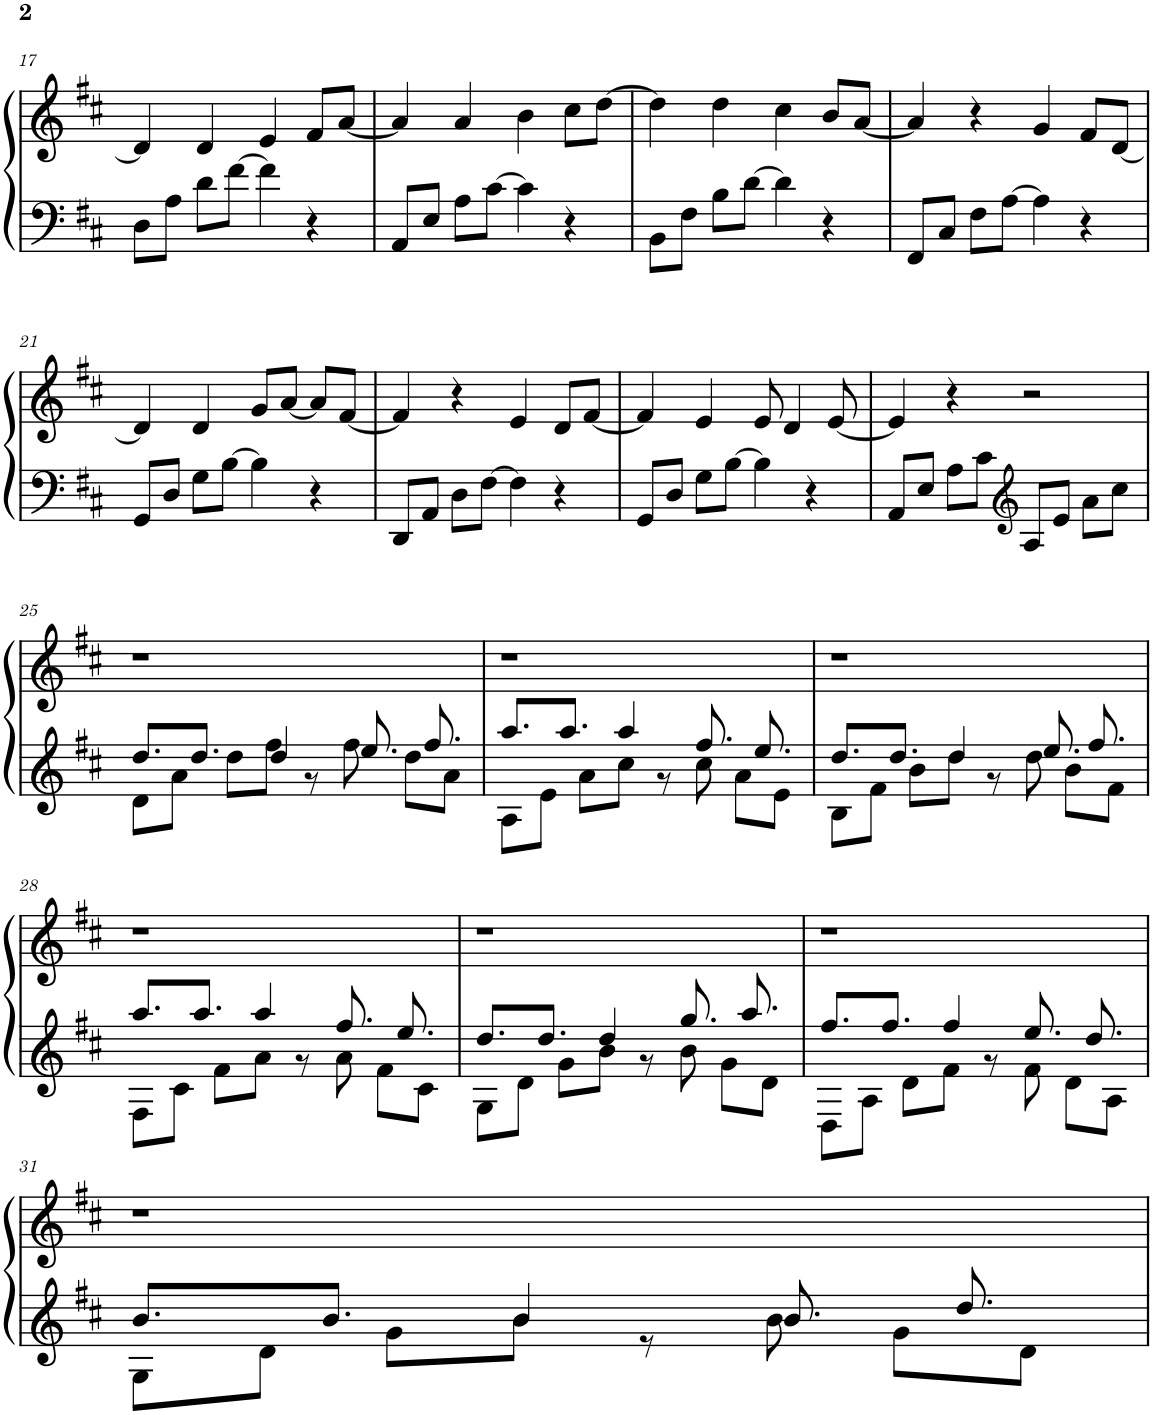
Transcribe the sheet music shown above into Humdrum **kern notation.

**kern	**kern
*part1	*part1
*staff2	*staff1
*I"Piano	*
*I'Pno.	*
!!LO:PB:g=z
*clefF4	*clefG2
*k[f#c#]	*k[f#c#]
*D:	*D:
*M4/4	*M4/4
=17	=17
8D\L	4d/]
8A\J	.
8d\L	4d/
[8f#\J	.
4f#\]	4e/
4r	8f#/L
.	[8a/J
=18	=18
8AA/L	4a/]
8E/J	.
8A\L	4a/
[8c#\J	.
4c#\]	4b\
4r	8cc#\L
.	[8dd\J
=19	=19
8BB\L	4dd\]
8F#\J	.
8B\L	4dd\
[8d\J	.
4d\]	4cc#\
4r	8b/L
.	[8a/J
=20	=20
8FF#/L	4a/]
8C#/J	.
8F#\L	4r
[8A\J	.
4A\]	4g/
4r	8f#/L
.	[8d/J
!!LO:LB:g=z
=21	=21
8GG/L	4d/]
8D/J	.
8G\L	4d/
[8B\J	.
4B\]	8g/L
.	[8a/J
4r	8a/L]
.	[8f#/J
=22	=22
8DD/L	4f#/]
8AA/J	.
8D\L	4r
[8F#\J	.
4F#\]	4e/
4r	8d/L
.	[8f#/J
=23	=23
8GG/L	4f#/]
8D/J	.
8G\L	4e/
[8B\J	.
4B\]	8e/
.	4d/
4r	.
.	[8e/
=24	=24
8AA/L	4e/]
8E/J	.
8A\L	4r
8c#\J	.
*clefG2	*
8A/L	2r
8e/J	.
8a\L	.
8cc#\J	.
!!LO:LB:g=z
=25	=25
*^	*
8.dd/L	8d\L	1r
.	8a\J	.
8.dd/J	.	.
.	8dd\L	.
4dd/	8ff#\J	.
.	8r	.
8.ee/	8ff#\	.
.	8dd\L	.
8.ff#/	.	.
.	8a\J	.
=26	=26	=26
8.aa/L	8A\L	1r
.	8e\J	.
8.aa/J	.	.
.	8a\L	.
4aa/	8cc#\J	.
.	8r	.
8.ff#/	8cc#\	.
.	8a\L	.
8.ee/	.	.
.	8e\J	.
=27	=27	=27
8.dd/L	8B\L	1r
.	8f#\J	.
8.dd/J	.	.
.	8b\L	.
4dd/	8dd\J	.
.	8r	.
8.ee/	8dd\	.
.	8b\L	.
8.ff#/	.	.
.	8f#\J	.
!!LO:LB:g=z
=28	=28	=28
8.aa/L	8F#\L	1r
.	8c#\J	.
8.aa/J	.	.
.	8f#\L	.
4aa/	8a\J	.
.	8r	.
8.ff#/	8a\	.
.	8f#\L	.
8.ee/	.	.
.	8c#\J	.
=29	=29	=29
8.dd/L	8G\L	1r
.	8d\J	.
8.dd/J	.	.
.	8g\L	.
4dd/	8b\J	.
.	8r	.
8.gg/	8b\	.
.	8g\L	.
8.aa/	.	.
.	8d\J	.
=30	=30	=30
8.ff#/L	8D\L	1r
.	8A\J	.
8.ff#/J	.	.
.	8d\L	.
4ff#/	8f#\J	.
.	8r	.
8.ee/	8f#\	.
.	8d\L	.
8.dd/	.	.
.	8A\J	.
!!LO:LB:g=z
=31	=31	=31
8.b/L	8G\L	1r
.	8d\J	.
8.b/J	.	.
.	8g\L	.
4b/	8b\J	.
.	8r	.
8.b/	8b\	.
.	8g\L	.
8.dd/	.	.
.	8d\J	.
*v	*v	*
=	=
*-	*-
